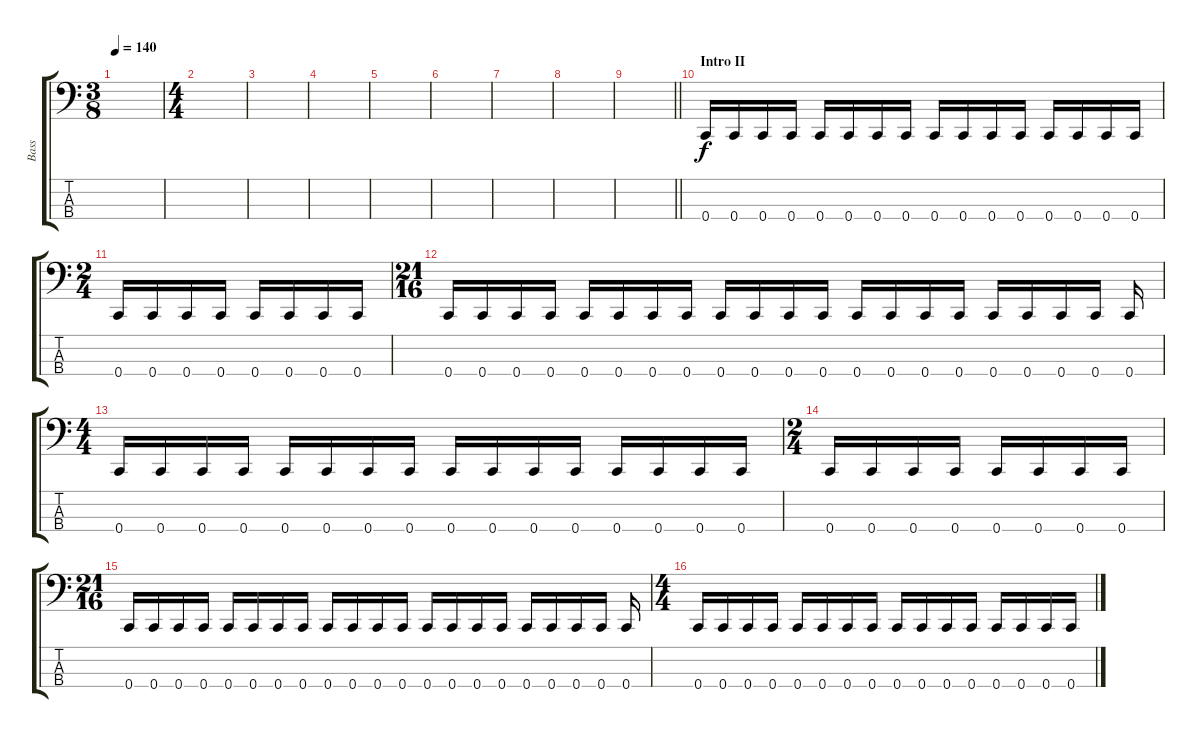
\track ("Bass" "Bass") {instrument electricbassfinger}
\staff {score tabs}
\tuning (Eb2 Bb1 F1 C1) {hide}
\ts (3 8)
\tempo 140
\clef f4
\ks c
|
\ts (4 4)
|
|
|
|
|
|
|
\barLineRight lightlight
|
\section ("" "Intro II")
0.4.16 0.4.16 0.4.16 0.4.16 0.4.16 0.4.16 0.4.16 0.4.16 0.4.16 0.4.16 0.4.16 0.4.16 0.4.16 0.4.16 0.4.16 0.4.16 |
\ts (2 4)
0.4.16 0.4.16 0.4.16 0.4.16 0.4.16 0.4.16 0.4.16 0.4.16 |
\ts (21 16)
0.4.16 0.4.16 0.4.16 0.4.16 0.4.16 0.4.16 0.4.16 0.4.16 0.4.16 0.4.16 0.4.16 0.4.16 0.4.16 0.4.16 0.4.16 0.4.16 0.4.16 0.4.16 0.4.16 0.4.16 0.4.16 |
\ts (4 4)
0.4.16 0.4.16 0.4.16 0.4.16 0.4.16 0.4.16 0.4.16 0.4.16 0.4.16 0.4.16 0.4.16 0.4.16 0.4.16 0.4.16 0.4.16 0.4.16 |
\ts (2 4)
0.4.16 0.4.16 0.4.16 0.4.16 0.4.16 0.4.16 0.4.16 0.4.16 |
\ts (21 16)
0.4.16 0.4.16 0.4.16 0.4.16 0.4.16 0.4.16 0.4.16 0.4.16 0.4.16 0.4.16 0.4.16 0.4.16 0.4.16 0.4.16 0.4.16 0.4.16 0.4.16 0.4.16 0.4.16 0.4.16 0.4.16 |
\ts (4 4)
0.4.16 0.4.16 0.4.16 0.4.16 0.4.16 0.4.16 0.4.16 0.4.16 0.4.16 0.4.16 0.4.16 0.4.16 0.4.16 0.4.16 0.4.16 0.4.16
